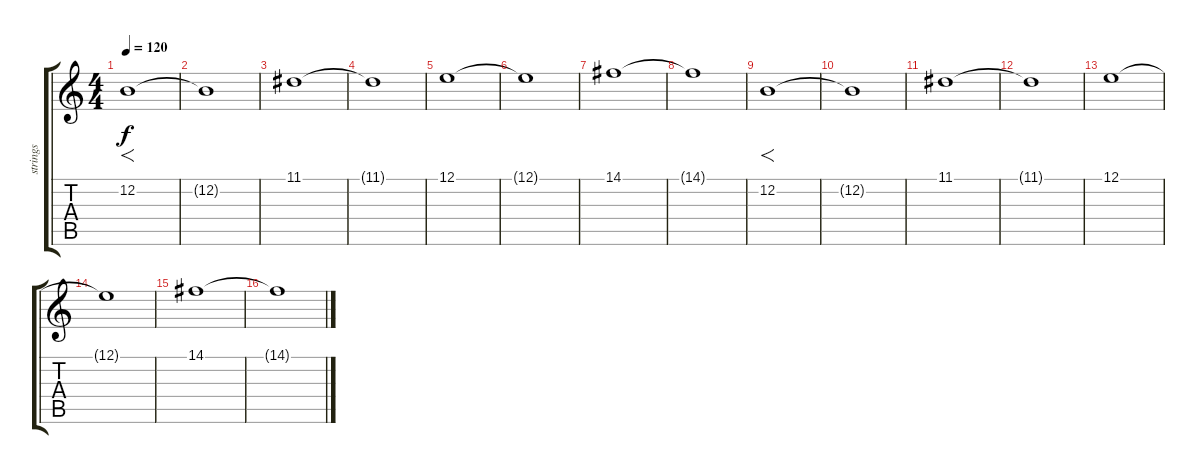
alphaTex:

\track ("strings" "strings") {instrument stringensemble2}
\staff {score tabs}
\tuning (E4 B3 G3 D3 A2 E2) {hide}
\ts (4 4)
\tempo 120
\clef g2
\ks c
12.2.1{f dy f} |
12.2{t}.1 |
11.1.1 |
11.1{t}.1 |
12.1.1 |
12.1{t}.1 |
14.1.1 |
14.1{t}.1 |
12.2.1{f} |
12.2{t}.1 |
11.1.1 |
11.1{t}.1 |
12.1.1 |
12.1{t}.1 |
14.1.1 |
14.1{t}.1
